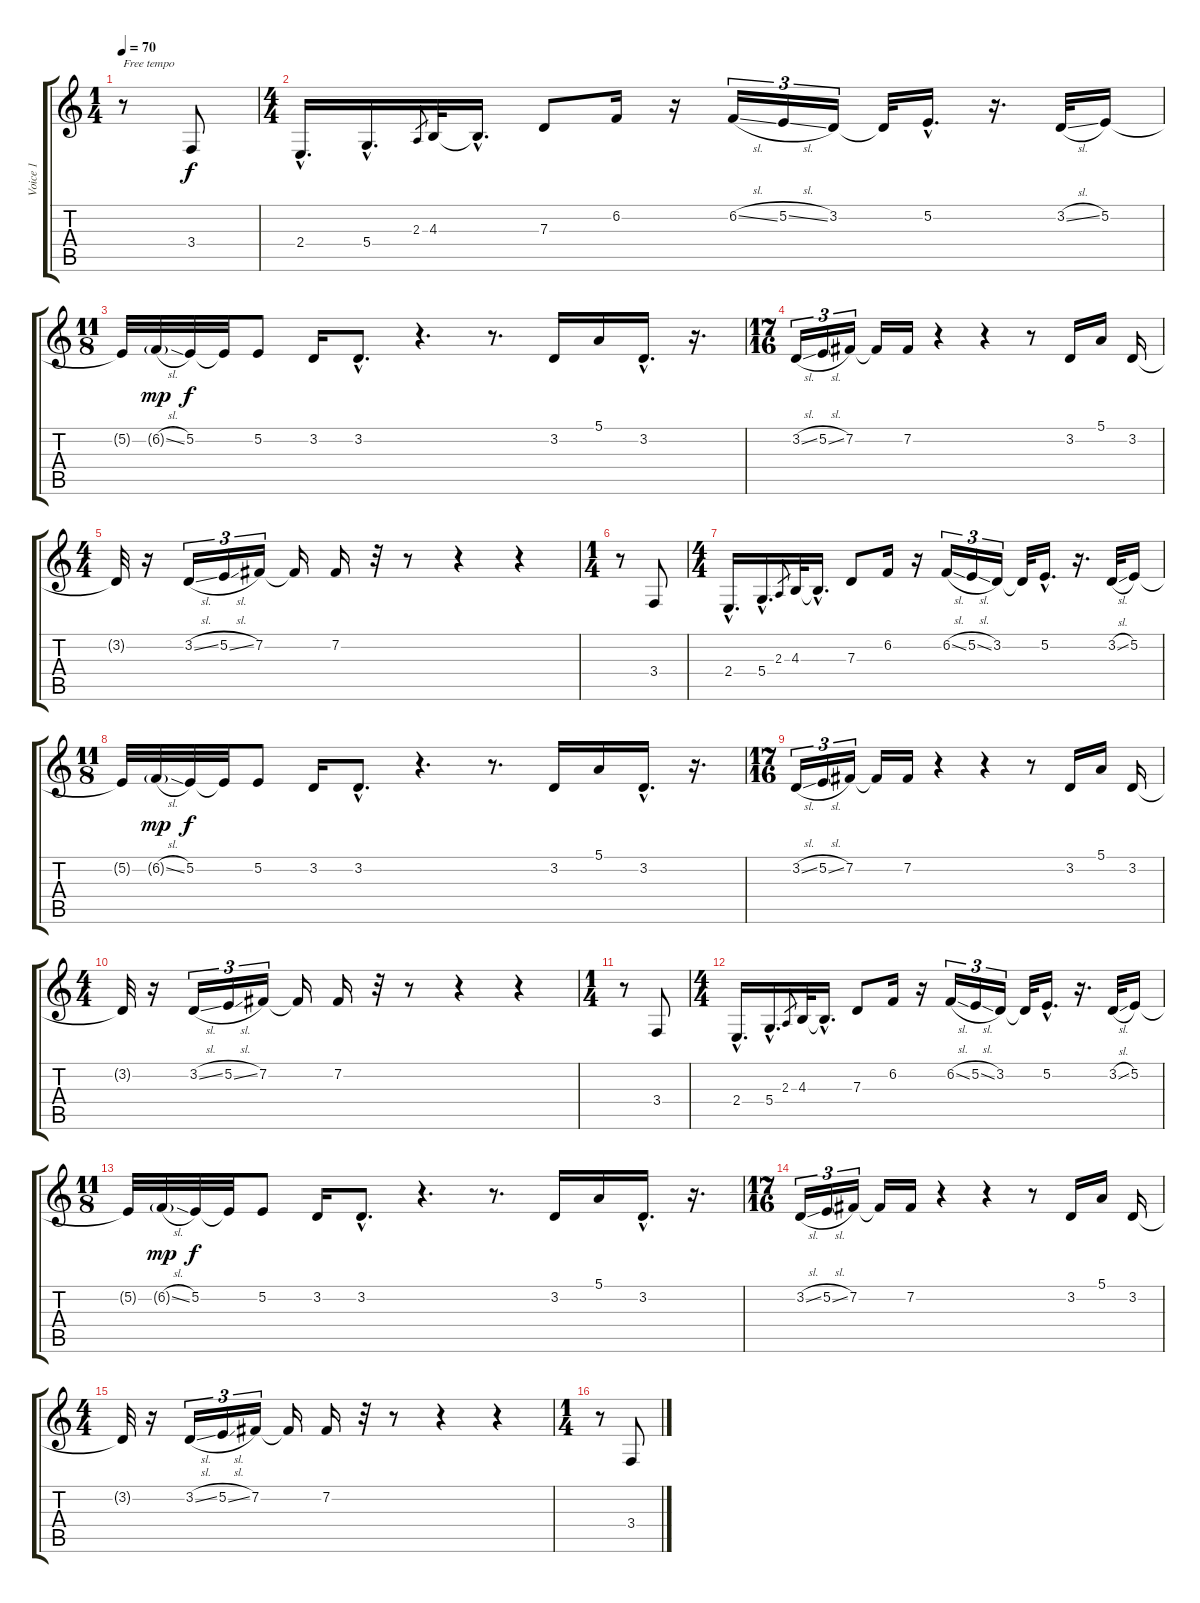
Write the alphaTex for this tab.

\track ("Voice 1" "Voice 1") {instrument clarinet}
\staff {score tabs}
\tuning (E4 B3 G3 D3 A2 E2) {hide}
\ts (1 4)
\section ("" "")
\tempo 70
\clef g2
\ks c
r.8{txt "Free tempo" dy f instrument clarinet} 3.4.8 |
\ts (4 4)
2.4{hac}.16{d} 5.4{hac}.16{d} 2.3.8{gr} 4.3.32 4.3{hac t}.16{d} 7.3.8 6.2.16 r.16 6.2{sl}.16{tu (3 2)} 5.2{sl}.16{tu (3 2)} 3.2.16{tu (3 2)} 3.2{t}.32 5.2{hac}.16{d} r.16{d} 3.2{sl}.32 5.2.16 |
\ts (11 8)
5.2{t}.32 6.2{sl g}.32{dy mp} 5.2.32{dy f} 5.2{t}.32 5.2.8 3.2.16 3.2{hac}.8{d} r.4{d} r.8{d} 3.2.16 5.1.16 3.2{hac}.16{d} r.16{d} |
\ts (17 16)
3.2{sl}.16{tu (3 2)} 5.2{sl}.16{tu (3 2)} 7.2.16{tu (3 2)} 7.2{t}.16 7.2.16 r.4 r.4 r.8 3.2.16 5.1.16 3.2.16 |
\ts (4 4)
3.2{t}.32 r.16 3.2{sl}.16{tu (3 2)} 5.2{sl}.16{tu (3 2)} 7.2.16{tu (3 2)} 7.2{t}.16 7.2.16 r.32 r.8 r.4 r.4 |
\ts (1 4)
r.8 3.4.8 |
\ts (4 4)
2.4{hac}.16{d} 5.4{hac}.16{d} 2.3.8{gr} 4.3.32 4.3{hac t}.16{d} 7.3.8 6.2.16 r.16 6.2{sl}.16{tu (3 2)} 5.2{sl}.16{tu (3 2)} 3.2.16{tu (3 2)} 3.2{t}.32 5.2{hac}.16{d} r.16{d} 3.2{sl}.32 5.2.16 |
\ts (11 8)
5.2{t}.32 6.2{sl g}.32{dy mp} 5.2.32{dy f} 5.2{t}.32 5.2.8 3.2.16 3.2{hac}.8{d} r.4{d} r.8{d} 3.2.16 5.1.16 3.2{hac}.16{d} r.16{d} |
\ts (17 16)
3.2{sl}.16{tu (3 2)} 5.2{sl}.16{tu (3 2)} 7.2.16{tu (3 2)} 7.2{t}.16 7.2.16 r.4 r.4 r.8 3.2.16 5.1.16 3.2.16 |
\ts (4 4)
3.2{t}.32 r.16 3.2{sl}.16{tu (3 2)} 5.2{sl}.16{tu (3 2)} 7.2.16{tu (3 2)} 7.2{t}.16 7.2.16 r.32 r.8 r.4 r.4 |
\ts (1 4)
r.8 3.4.8 |
\ts (4 4)
2.4{hac}.16{d} 5.4{hac}.16{d} 2.3.8{gr} 4.3.32 4.3{hac t}.16{d} 7.3.8 6.2.16 r.16 6.2{sl}.16{tu (3 2)} 5.2{sl}.16{tu (3 2)} 3.2.16{tu (3 2)} 3.2{t}.32 5.2{hac}.16{d} r.16{d} 3.2{sl}.32 5.2.16 |
\ts (11 8)
5.2{t}.32 6.2{sl g}.32{dy mp} 5.2.32{dy f} 5.2{t}.32 5.2.8 3.2.16 3.2{hac}.8{d} r.4{d} r.8{d} 3.2.16 5.1.16 3.2{hac}.16{d} r.16{d} |
\ts (17 16)
3.2{sl}.16{tu (3 2)} 5.2{sl}.16{tu (3 2)} 7.2.16{tu (3 2)} 7.2{t}.16 7.2.16 r.4 r.4 r.8 3.2.16 5.1.16 3.2.16 |
\ts (4 4)
3.2{t}.32 r.16 3.2{sl}.16{tu (3 2)} 5.2{sl}.16{tu (3 2)} 7.2.16{tu (3 2)} 7.2{t}.16 7.2.16 r.32 r.8 r.4 r.4 |
\ts (1 4)
r.8 3.4.8
